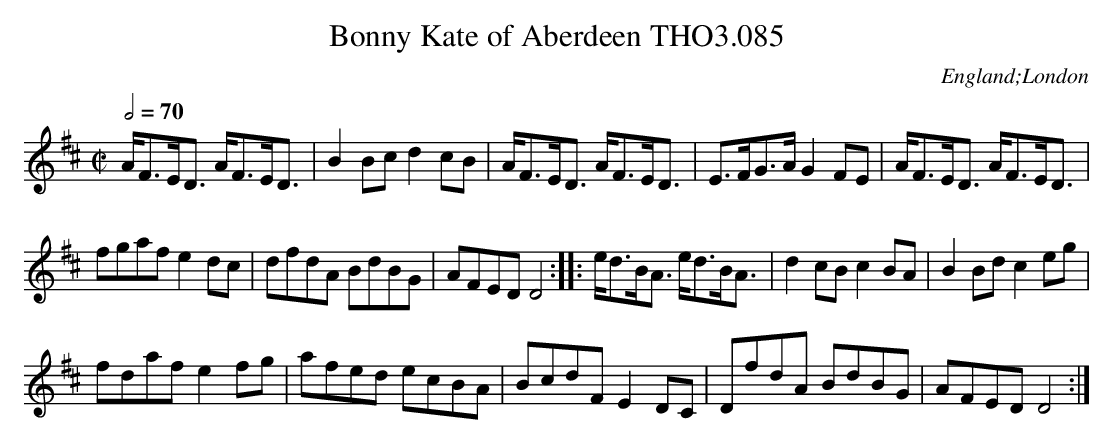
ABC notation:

X:1
T:Bonny Kate of Aberdeen THO3.085
O:England;London
M:C|
L:1/8
Q:1/2=70
K:D
A<FE<D A<FE<D|B2 Bc d2 cB|A<FE<D A<FE<D|E>FG>A G2 FE|A<FE<D A<FE<D|
fgaf e2 dc|dfdA BdBG|AFED D4::e<dB<A e<dB<A|d2 cB c2 BA|B2 Bd c2 eg|
fdaf e2 fg|afed ecBA|BcdF E2 DC|DfdA BdBG|AFED D4:|
